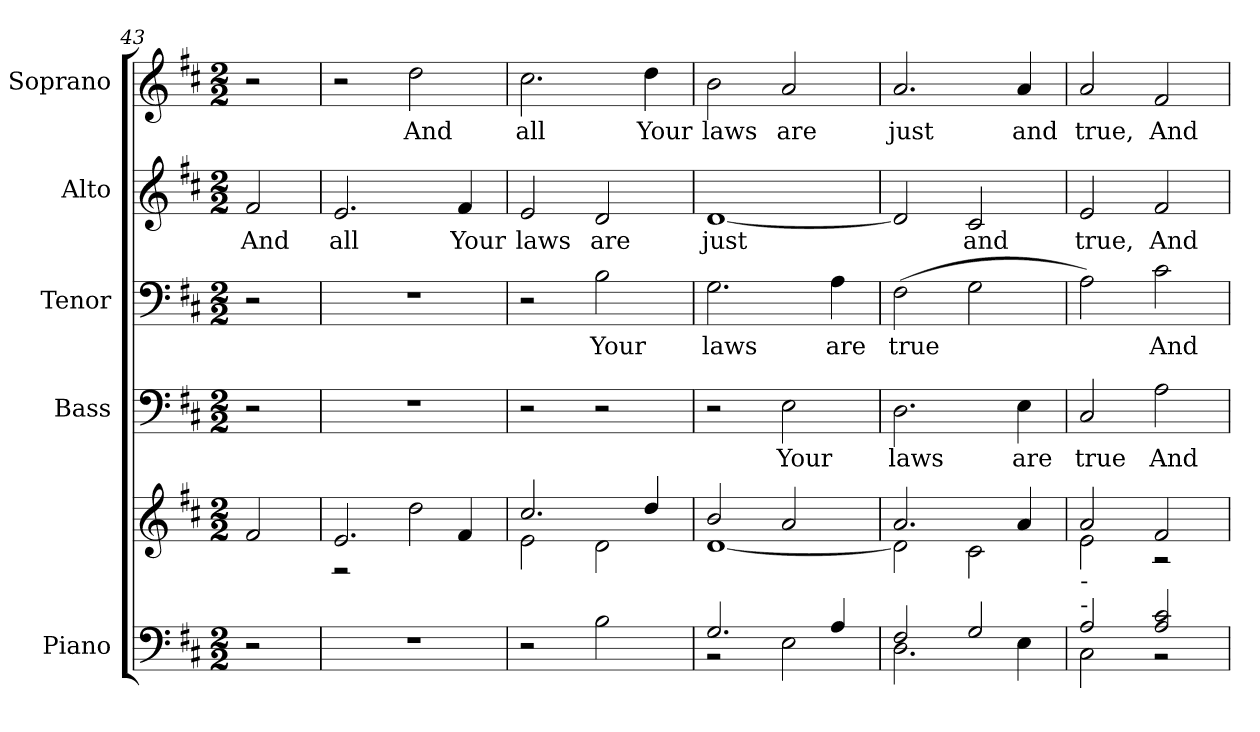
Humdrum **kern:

**kern	**kern	**kern	**text	**kern	**text	**kern	**text	**kern	**text
*part5	*part5	*part4	*part4	*part3	*part3	*part2	*part2	*part1	*part1
*staff6	*staff5	*staff4	*staff4	*staff3	*staff3	*staff2	*staff2	*staff1	*staff1
*I"Piano	*	*I"Bass	*	*I"Tenor	*	*I"Alto	*	*I"Soprano	*
*I'Pno.	*	*I'B.	*	*I'T.	*	*I'A.	*	*I'S.	*
*clefF4	*clefG2	*clefF4	*	*clefF4	*	*clefG2	*	*clefG2	*
*k[f#c#]	*k[f#c#]	*k[f#c#]	*	*k[f#c#]	*	*k[f#c#]	*	*k[f#c#]	*
*D:	*D:	*D:	*	*D:	*	*D:	*	*D:	*
*M2/2	*M2/2	*M2/2	*	*M2/2	*	*M2/2	*	*M2/2	*
=43	=43	=43	=43	=43	=43	=43	=43	=43	=43
!	!	!	!	!	!	!	!LO:LY:b:color=#000000	!	!
2r	2f#i/	2r	.	2r	.	2f#i/	And	2r	.
=44	=44	=44	=44	=44	=44	=44	=44	=44	=44
*	*^	*	*	*	*	*	*	*	*
!	!	!	!	!	!	!	!	!LO:LY:b:color=#000000	!	!
1r	2.ei/	2r	1r	.	1r	.	2.ei/	all	2r	.
!	!	!	!	!	!	!	!	!	!	!LO:LY:b:color=#000000
.	.	2ddi\	.	.	.	.	.	.	2ddi\	And
!	!	!	!	!	!	!	!	!LO:LY:b:color=#000000	!	!
.	4f#i/	.	.	.	.	.	4f#i/	Your	.	.
=45	=45	=45	=45	=45	=45	=45	=45	=45	=45	=45
!	!	!	!	!	!	!	!	!LO:LY:b:color=#000000	!	!
!	!	!	!	!	!	!	!	!	!	!LO:LY:b:color=#000000
2r	2.cc#i/	2ei\	2r	.	2r	.	2ei/	laws	2.cc#i\	all
!	!	!	!	!	!	!LO:LY:b:color=#000000	!	!	!	!
!	!	!	!	!	!	!	!	!LO:LY:b:color=#000000	!	!
2Bi\	.	2di\	2r	.	2Bi\	Your	2di/	are	.	.
!	!	!	!	!	!	!	!	!	!	!LO:LY:b:color=#000000
.	4ddi/	.	.	.	.	.	.	.	4ddi\	Your
!!LO:PB:g=z
=46	=46	=46	=46	=46	=46	=46	=46	=46	=46	=46
*^	*	*	*	*	*	*	*	*	*	*
!	!	!	!	!	!	!	!LO:LY:b:color=#000000	!	!	!	!
!	!	!	!	!	!	!	!	!	!LO:LY:b:color=#000000	!	!
!	!	!	!	!	!	!	!	!	!	!	!LO:LY:b:color=#000000
2.Gi/	2r	2bi/	[<1di	2r	.	2.Gi\	laws	[<1di	just	2bi\	laws
!	!	!	!	!	!LO:LY:b:color=#000000	!	!	!	!	!	!
!	!	!	!	!	!	!	!	!	!	!	!LO:LY:b:color=#000000
.	2Ei\	2ai/	.	2Ei\	Your	.	.	.	.	2ai/	are
!	!	!	!	!	!	!	!LO:LY:b:color=#000000	!	!	!	!
4Ai/	.	.	.	.	.	4Ai\	are	.	.	.	.
=47	=47	=47	=47	=47	=47	=47	=47	=47	=47	=47	=47
!	!	!	!	!	!LO:LY:b:color=#000000	!	!	!	!	!	!
!	!	!	!	!	!	!	!LO:LY:b:color=#000000	!	!	!	!
!	!	!	!	!	!	!	!	!	!	!	!LO:LY:b:color=#000000
2F#i/	2.Di\	2.ai/	2di\]	2.Di\	laws	(2F#i\	true	2di/]	.	2.ai/	just
!	!	!	!	!	!	!	!	!	!LO:LY:b:color=#000000	!	!
2Gi/	.	.	2c#i\	.	.	2Gi\	.	2c#i/	and	.	.
!	!	!	!	!	!LO:LY:b:color=#000000	!	!	!	!	!	!
!	!	!	!	!	!	!	!	!	!	!	!LO:LY:b:color=#000000
.	4Ei\	4ai/	.	4Ei\	are	.	.	.	.	4ai/	and
=48	=48	=48	=48	=48	=48	=48	=48	=48	=48	=48	=48
!	!	!	!	!	!LO:LY:b:color=#000000	!	!	!	!	!	!
!	!	!	!	!	!	!	!	!	!LO:LY:b:color=#000000	!	!
!	!	!LO:TX:b:t=-	!	!	!	!	!	!	!	!	!
!LO:TX:a:t=-	!	!	!	!	!	!	!	!	!	!	!
!	!	!	!	!	!	!	!	!	!	!	!LO:LY:b:color=#000000
2Ai/	2C#i\	2ai/	2ei\	2C#i/	true	2Ai\)	.	2ei/	true,	2ai/	true,
!	!	!	!	!	!LO:LY:b:color=#000000	!	!	!	!	!	!
!	!	!	!	!	!	!	!LO:LY:b:color=#000000	!	!	!	!
!	!	!	!	!	!	!	!	!	!LO:LY:b:color=#000000	!	!
!	!	!	!	!	!	!	!	!	!	!	!LO:LY:b:color=#000000
2Ai/ 2c#i	2r	2f#i/	2r	2Ai\	And	2c#i\	And	2f#i/	And	2f#i/	And
*v	*v	*	*	*	*	*	*	*	*	*	*
*	*v	*v	*	*	*	*	*	*	*	*
=	=	=	=	=	=	=	=	=	=
*-	*-	*-	*-	*-	*-	*-	*-	*-	*-
